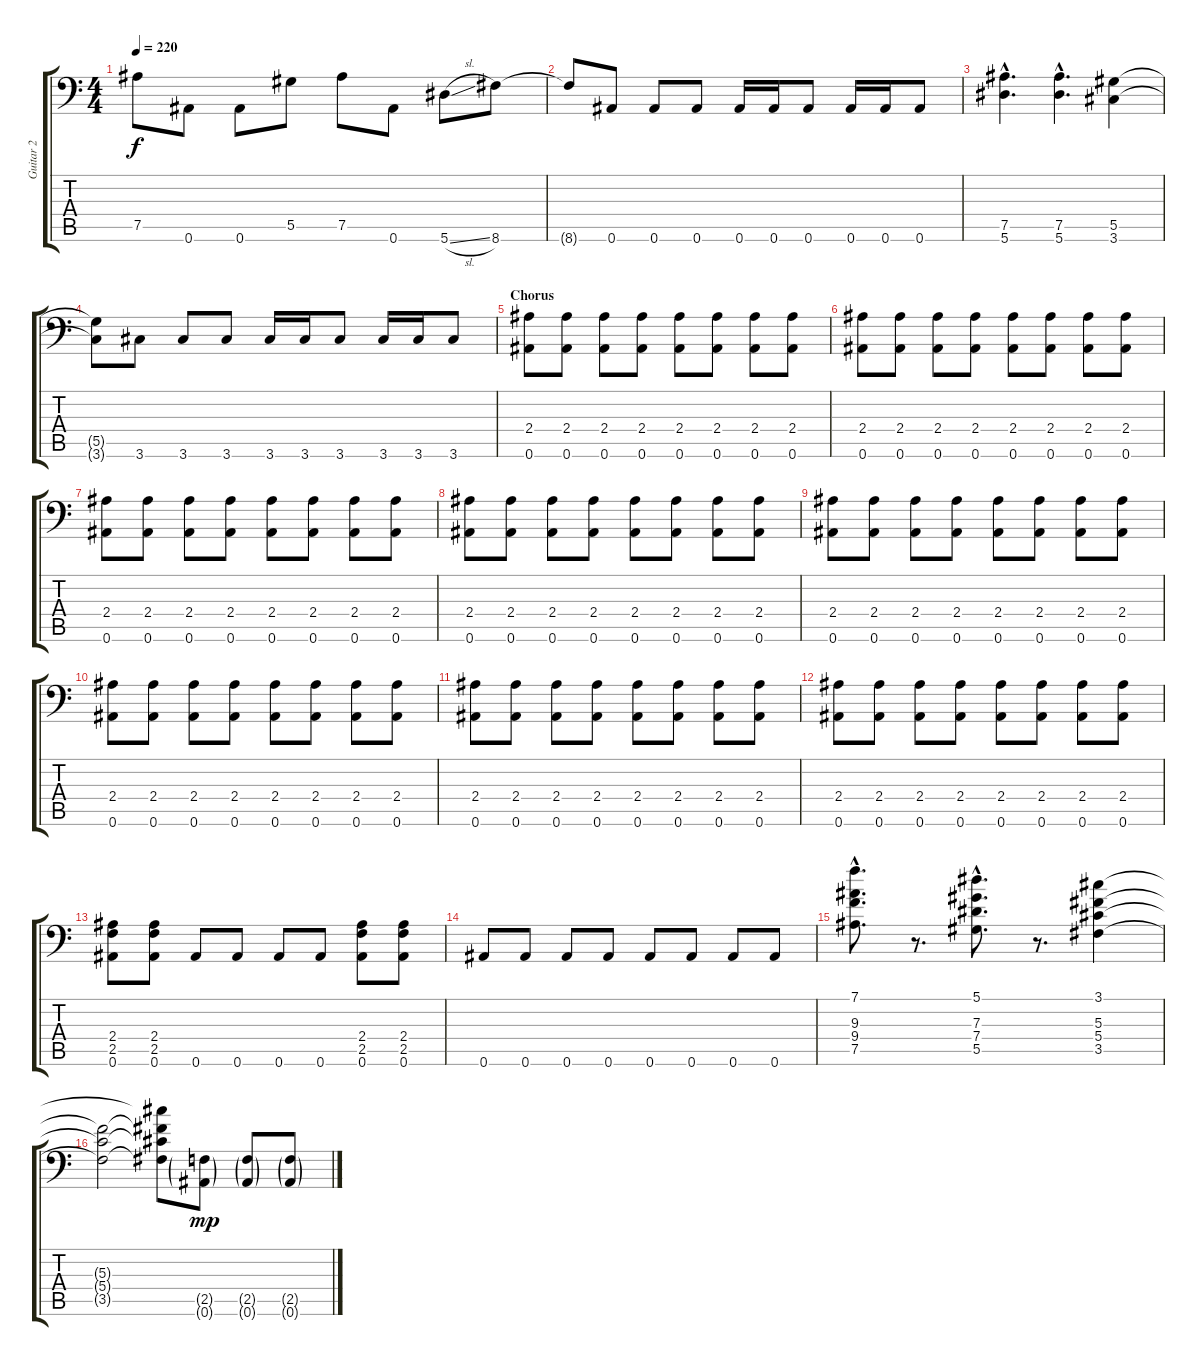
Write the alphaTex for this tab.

\track ("Guitar 2" "Guitar 2") {instrument distortionguitar}
\staff {score tabs}
\tuning (Bb3 F3 Db3 Ab2 Eb2 Bb1) {hide}
\ts (4 4)
\tempo 220
\clef f4
\ks c
7.5.8{dy f} 0.6.8 0.6.8 5.5.8 7.5.8 0.6.8 5.6{sl}.8 8.6.8 |
8.6{t}.8 0.6.8 0.6.8 0.6.8 0.6.16 0.6.16 0.6.8 0.6.16 0.6.16 0.6.8 |
(7.5{hac} 5.6{hac}).4{d} (7.5{hac} 5.6{hac}).4{d} (5.5 3.6).4 |
(5.5{t} 3.6{t}).8 3.6.8 3.6.8 3.6.8 3.6.16 3.6.16 3.6.8 3.6.16 3.6.16 3.6.8 |
\section ("" "Chorus")
(2.4 0.6).8{volume 10} (2.4 0.6).8 (2.4 0.6).8 (2.4 0.6).8 (2.4 0.6).8 (2.4 0.6).8 (2.4 0.6).8 (2.4 0.6).8 |
(2.4 0.6).8 (2.4 0.6).8 (2.4 0.6).8 (2.4 0.6).8 (2.4 0.6).8 (2.4 0.6).8 (2.4 0.6).8 (2.4 0.6).8 |
(2.4 0.6).8 (2.4 0.6).8 (2.4 0.6).8 (2.4 0.6).8 (2.4 0.6).8 (2.4 0.6).8 (2.4 0.6).8 (2.4 0.6).8 |
(2.4 0.6).8 (2.4 0.6).8 (2.4 0.6).8 (2.4 0.6).8 (2.4 0.6).8 (2.4 0.6).8 (2.4 0.6).8 (2.4 0.6).8 |
(2.4 0.6).8{volume 10} (2.4 0.6).8 (2.4 0.6).8 (2.4 0.6).8 (2.4 0.6).8 (2.4 0.6).8 (2.4 0.6).8 (2.4 0.6).8 |
(2.4 0.6).8 (2.4 0.6).8 (2.4 0.6).8 (2.4 0.6).8 (2.4 0.6).8 (2.4 0.6).8 (2.4 0.6).8 (2.4 0.6).8 |
(2.4 0.6).8 (2.4 0.6).8 (2.4 0.6).8 (2.4 0.6).8 (2.4 0.6).8 (2.4 0.6).8 (2.4 0.6).8 (2.4 0.6).8 |
(2.4 0.6).8 (2.4 0.6).8 (2.4 0.6).8 (2.4 0.6).8 (2.4 0.6).8 (2.4 0.6).8 (2.4 0.6).8 (2.4 0.6).8 |
(2.4 2.5 0.6).8{volume 14} (2.4 2.5 0.6).8 0.6.8 0.6.8 0.6.8 0.6.8 (2.4 2.5 0.6).8 (2.4 2.5 0.6).8 |
0.6.8 0.6.8 0.6.8 0.6.8 0.6.8 0.6.8 0.6.8 0.6.8 |
(7.1{hac} 9.3{hac} 9.4{hac} 7.5{hac}).8{d} r.8{d} (5.1{hac} 7.3{hac} 7.4{hac} 5.5{hac}).8{d} r.8{d} (3.1 5.3 5.4 3.5).4 |
(5.3{t} 5.4{t} 3.5{t}).2 (3.1{t} 5.3{t} 5.4{t} 3.5{t}).8 (2.5{g} 0.6{g}).8{dy mp} (2.5{g} 0.6{g}).8 (2.5{g} 0.6{g}).8
